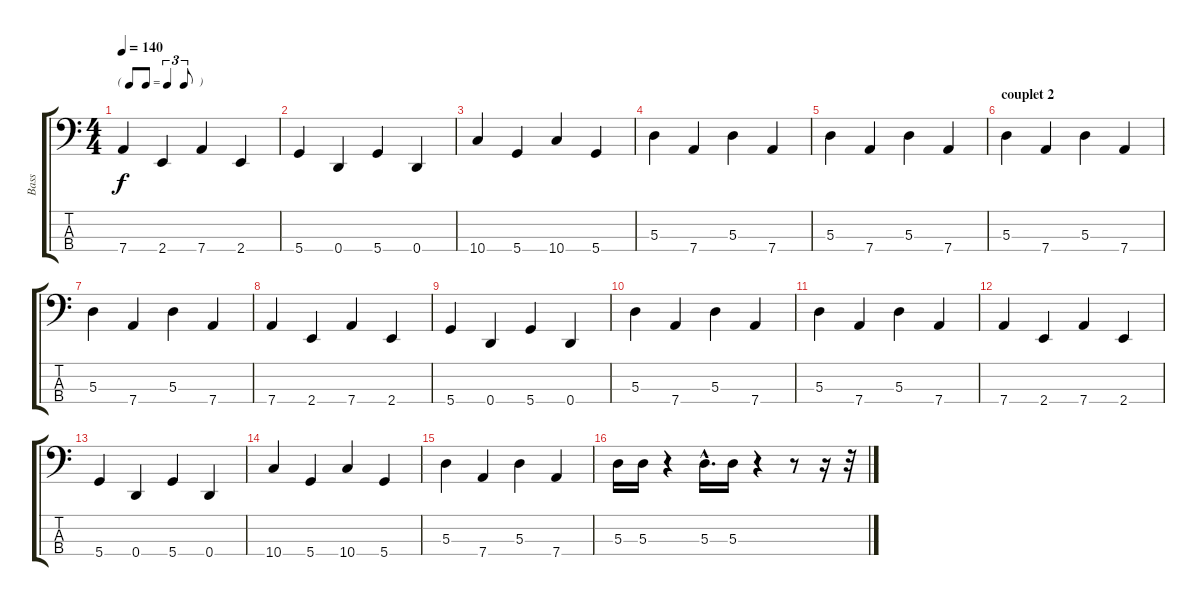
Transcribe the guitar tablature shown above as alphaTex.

\track ("Bass" "Bass") {instrument electricbassfinger}
\staff {score tabs}
\tuning (G2 D2 A1 D1) {hide}
\ts (4 4)
\tf triplet8th
\tempo 140
\clef f4
\ks c
7.4.4{dy f} 2.4.4 7.4.4 2.4.4 |
5.4.4 0.4.4 5.4.4 0.4.4 |
10.4.4 5.4.4 10.4.4 5.4.4 |
5.3.4 7.4.4 5.3.4 7.4.4 |
5.3.4 7.4.4 5.3.4 7.4.4 |
\section ("" "couplet 2")
5.3.4 7.4.4 5.3.4 7.4.4 |
5.3.4 7.4.4 5.3.4 7.4.4 |
7.4.4 2.4.4 7.4.4 2.4.4 |
5.4.4 0.4.4 5.4.4 0.4.4 |
5.3.4 7.4.4 5.3.4 7.4.4 |
5.3.4 7.4.4 5.3.4 7.4.4 |
7.4.4 2.4.4 7.4.4 2.4.4 |
5.4.4 0.4.4 5.4.4 0.4.4 |
10.4.4 5.4.4 10.4.4 5.4.4 |
5.3.4 7.4.4 5.3.4 7.4.4 |
5.3.16 5.3.16 r.4 5.3{hac}.16{d} 5.3.16 r.4 r.8 r.16 r.32
